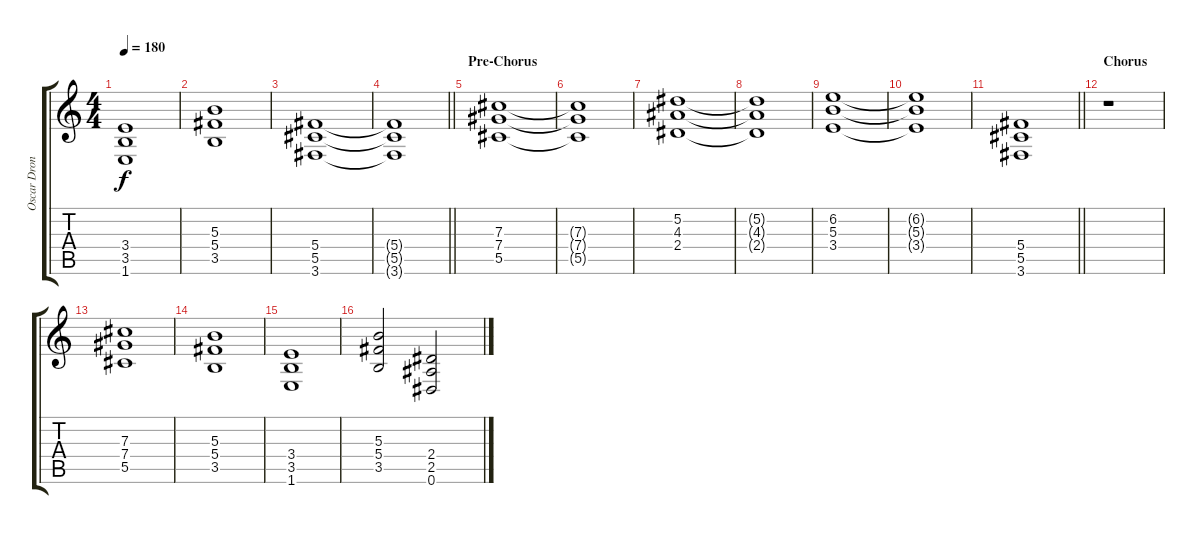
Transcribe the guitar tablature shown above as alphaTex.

\track ("Oscar Dronjak" "Oscar Dron") {instrument distortionguitar}
\staff {score tabs}
\tuning (Eb4 Bb3 Gb3 Db3 Ab2 Eb2) {hide}
\ts (4 4)
\tempo 180
\clef g2
\ks c
(3.4 3.5 1.6).1{dy f} |
(5.3 5.4 3.5).1 |
(5.4 5.5 3.6).1 |
\barLineRight lightlight
(5.4{t} 5.5{t} 3.6{t}).1 |
\section ("" "Pre-Chorus")
(7.3 7.4 5.5).1 |
(7.3{t} 7.4{t} 5.5{t}).1 |
(5.2 4.3 2.4).1 |
(5.2{t} 4.3{t} 2.4{t}).1 |
(6.2 5.3 3.4).1 |
(6.2{t} 5.3{t} 3.4{t}).1 |
\barLineRight lightlight
(5.4 5.5 3.6).1 |
\section ("" "Chorus")
r.1 |
(7.3 7.4 5.5).1 |
(5.3 5.4 3.5).1 |
(3.4 3.5 1.6).1 |
(5.3 5.4 3.5).2 (2.4 2.5 0.6).2
